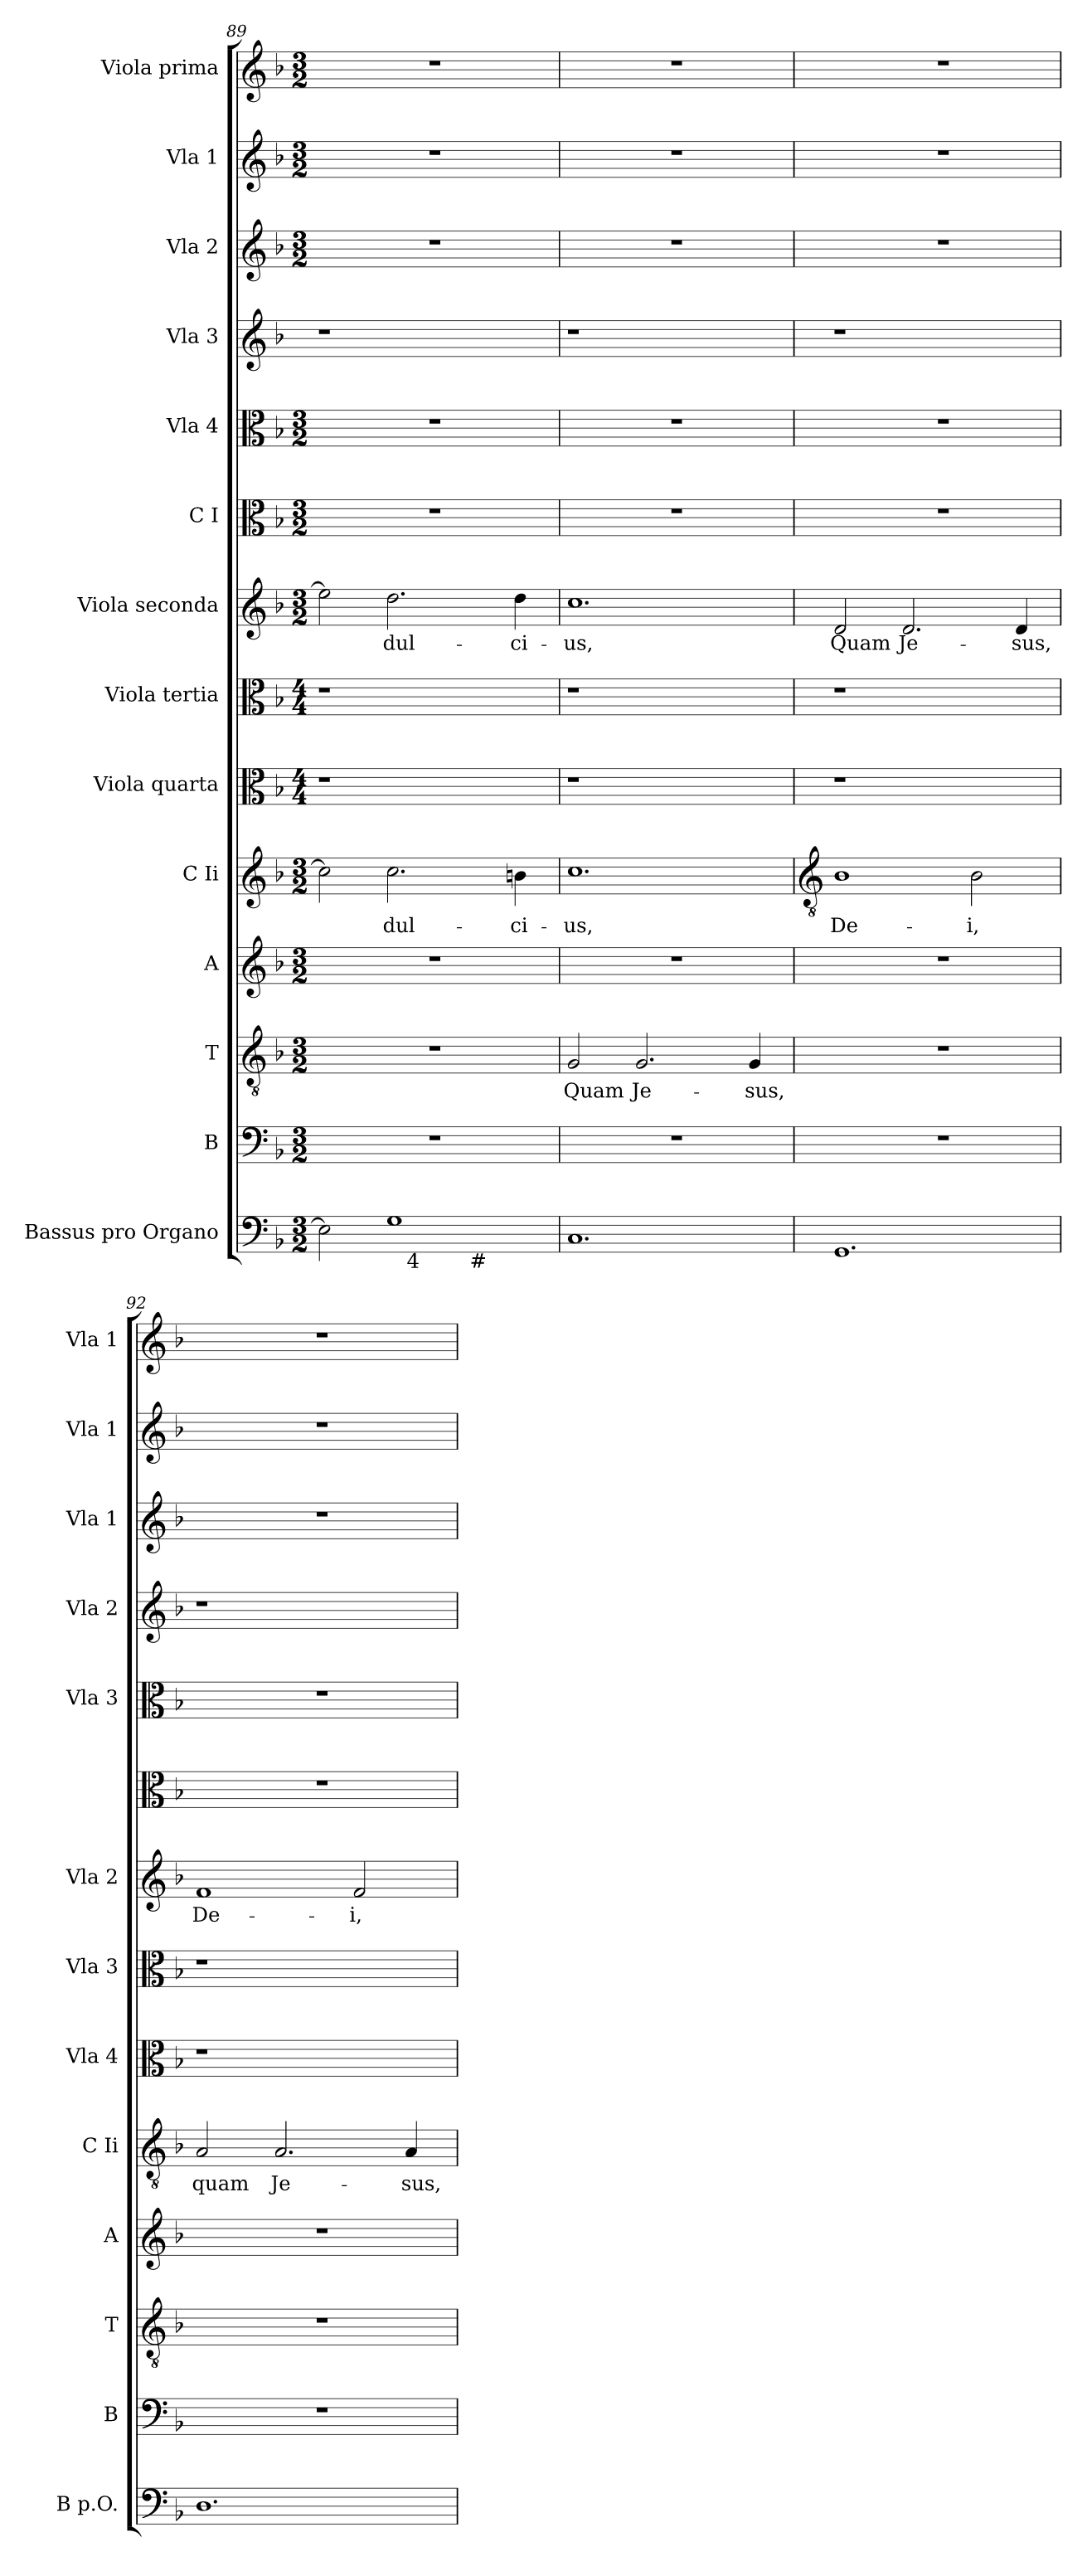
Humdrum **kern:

**kern	**kern	**kern	**text	**kern	**kern	**text	**kern	**kern	**kern	**text	**kern	**kern	**kern	**kern	**kern	**kern
*part14	*part13	*part12	*part12	*part11	*part10	*part10	*part9	*part8	*part7	*part7	*part6	*part5	*part4	*part3	*part2	*part1
*staff14	*staff13	*staff12	*staff12	*staff11	*staff10	*staff10	*staff9	*staff8	*staff7	*staff7	*staff6	*staff5	*staff4	*staff3	*staff2	*staff1
*I"Bassus pro Organo	*I"B	*I"T	*	*I"A	*I"C Ii	*	*I"Viola quarta	*I"Viola tertia	*I"Viola seconda	*	*I"C I	*I"Vla 4	*I"Vla 3	*I"Vla 2	*I"Vla 1	*I"Viola prima
*I'B p.O.	*I'B	*I'T	*	*I'A	*I'C Ii	*	*I'Vla 4	*I'Vla 3	*I'Vla 2	*	*	*I'Vla 3	*I'Vla 2	*I'Vla 1	*I'Vla 1	*I'Vla 1
*clefF4	*clefF4	*clefGv2	*	*clefG2	*clefG2	*	*clefC3	*clefC3	*clefG2	*	*clefC3	*clefC3	*clefG2	*clefG2	*clefG2	*clefG2
*k[b-]	*k[b-]	*k[b-]	*	*k[b-]	*k[b-]	*	*k[b-]	*k[b-]	*k[b-]	*	*k[b-]	*k[b-]	*k[b-]	*k[b-]	*k[b-]	*k[b-]
*F:	*F:	*F:	*	*F:	*F:	*	*F:	*F:	*F:	*	*F:	*F:	*F:	*F:	*F:	*F:
*M3/2	*M3/2	*M3/2	*	*M3/2	*M3/2	*	*M4/4	*M4/4	*M3/2	*	*M3/2	*M3/2	*	*M3/2	*M3/2	*M3/2
=89	=89	=89	=89	=89	=89	=89	=89	=89	=89	=89	=89	=89	=89	=89	=89	=89
*^	*	*	*	*	*	*	*	*	*	*	*	*	*	*	*	*
*	*^	*	*	*	*	*	*	*	*	*	*	*	*	*	*	*	*
2E-\]	2ryy	1ryy	1.r	1.r	.	1.r	2cc\]	.	1r	1r	2ee-\]	.	1.r	1.r	1r	1.r	1.r	1.r
!	!	!	!	!	!	!	!	!LO:LY:b	!	!	!	!LO:LY:b	!	!	!	!	!	!
1G	16ryy	.	.	.	.	.	2.cc\	dul-	.	.	2.dd\	dul-	.	.	.	.	.	.
!	!LO:TX:b:t=4	!	!	!	!	!	!	!	!	!	!	!	!	!	!	!	!	!
.	2...ryy	.	.	.	.	.	.	.	.	.	.	.	.	.	.	.	.	.
!	!	!LO:TX:b:t=#	!	!	!	!	!	!	!	!	!	!	!	!	!	!	!	!
.	.	2ryy	.	.	.	.	.	.	2ryy	2ryy	.	.	.	.	2ryy	.	.	.
!	!	!	!	!	!	!	!	!LO:LY:b	!	!	!	!LO:LY:b	!	!	!	!	!	!
.	.	.	.	.	.	.	4bn\	-ci-	.	.	4dd\	-ci-	.	.	.	.	.	.
=90	=90	=90	=90	=90	=90	=90	=90	=90	=90	=90	=90	=90	=90	=90	=90	=90	=90	=90
!	!	!	!	!	!LO:LY:b	!	!	!LO:LY:b	!	!	!	!LO:LY:b	!	!	!	!	!	!
*v	*v	*v	*	*	*	*	*	*	*	*	*	*	*	*	*	*	*	*
1.C	1.r	2G/	Quam	1.r	1.cc	-us,	1r	1r	1.cc	-us,	1.r	1.r	1r	1.r	1.r	1.r
!	!	!	!LO:LY:b	!	!	!	!	!	!	!	!	!	!	!	!	!
.	.	2.G/	Je-	.	.	.	.	.	.	.	.	.	.	.	.	.
.	.	.	.	.	.	.	2ryy	2ryy	.	.	.	.	2ryy	.	.	.
!	!	!	!LO:LY:b	!	!	!	!	!	!	!	!	!	!	!	!	!
.	.	4G/	-sus,	.	.	.	.	.	.	.	.	.	.	.	.	.
!!LO:PB:g=z
=91	=91	=91	=91	=91	=91	=91	=91	=91	=91	=91	=91	=91	=91	=91	=91	=91
*	*	*	*	*	*clefGv2	*	*	*	*	*	*	*	*	*	*	*
!	!	!	!	!	!	!LO:LY:b	!	!	!	!LO:LY:b	!	!	!	!	!	!
1.GG	1.r	1.r	.	1.r	1B-	De-	1r	1r	2d/	Quam	1.r	1.r	1r	1.r	1.r	1.r
!	!	!	!	!	!	!	!	!	!	!LO:LY:b	!	!	!	!	!	!
.	.	.	.	.	.	.	.	.	2.d/	Je-	.	.	.	.	.	.
!	!	!	!	!	!	!LO:LY:b	!	!	!	!	!	!	!	!	!	!
.	.	.	.	.	2B-\	-i,	2ryy	2ryy	.	.	.	.	2ryy	.	.	.
!	!	!	!	!	!	!	!	!	!	!LO:LY:b	!	!	!	!	!	!
.	.	.	.	.	.	.	.	.	4d/	-sus,	.	.	.	.	.	.
=92	=92	=92	=92	=92	=92	=92	=92	=92	=92	=92	=92	=92	=92	=92	=92	=92
!	!	!	!	!	!	!LO:LY:b	!	!	!	!LO:LY:b	!	!	!	!	!	!
1.D	1.r	1.r	.	1.r	2A/	quam	1r	1r	1f	De-	1.r	1.r	1r	1.r	1.r	1.r
!	!	!	!	!	!	!LO:LY:b	!	!	!	!	!	!	!	!	!	!
.	.	.	.	.	2.A/	Je-	.	.	.	.	.	.	.	.	.	.
!	!	!	!	!	!	!	!	!	!	!LO:LY:b	!	!	!	!	!	!
.	.	.	.	.	.	.	2ryy	2ryy	2f/	-i,	.	.	2ryy	.	.	.
!	!	!	!	!	!	!LO:LY:b	!	!	!	!	!	!	!	!	!	!
.	.	.	.	.	4A/	-sus,	.	.	.	.	.	.	.	.	.	.
=	=	=	=	=	=	=	=	=	=	=	=	=	=	=	=	=
*-	*-	*-	*-	*-	*-	*-	*-	*-	*-	*-	*-	*-	*-	*-	*-	*-
